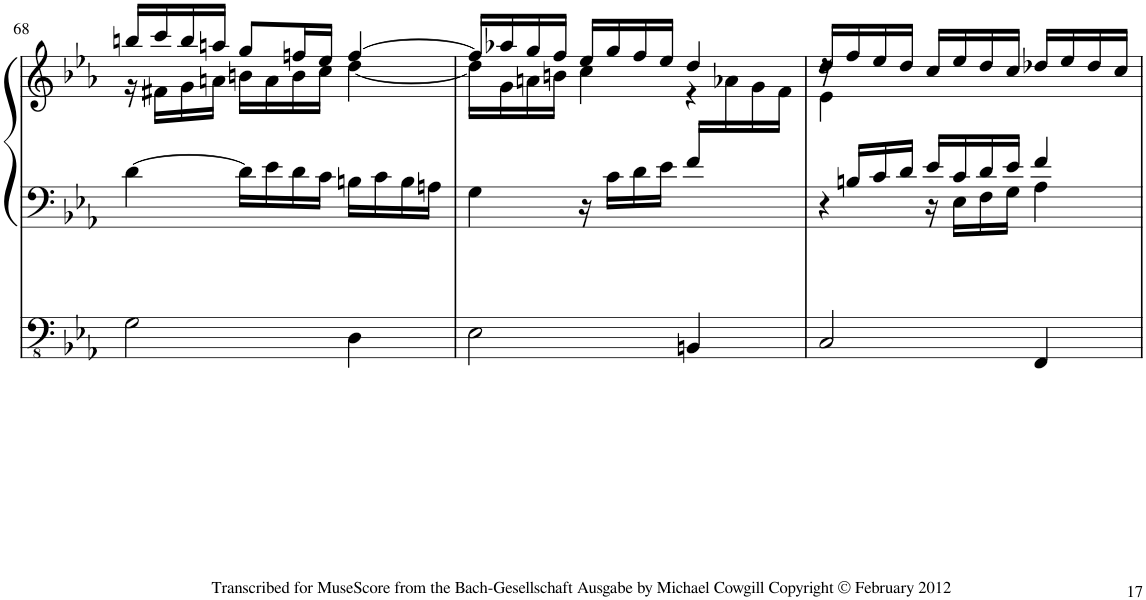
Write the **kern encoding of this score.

**kern	**kern	**kern
*part1	*part1	*part1
*staff3	*staff2	*staff1
*I"Organ	*	*
!!LO:PB:g=z
*clefFv4	*clefF4	*clefG2
*k[b-e-a-]	*k[b-e-a-]	*k[b-e-a-]
*M3/4	*M3/4	*M3/4
=68	=68	=68
*	*	*^
2GG\	[4d\	16bbn/LL	16r
.	.	16ccc/	16f#X\LL
.	.	16bb/	16g\
.	.	16aan/JJ	16an\JJ
.	16d\LL]	8gg/L	16bn\LL
.	16e-\	.	16a\
.	16d\	16ffn/L	16b\
.	16c\JJ	16ee-/JJ	16cc\JJ
4DD\	16Bn\LL	[4ff/	[4dd\
.	16c\	.	.
.	16B\	.	.
.	16An\JJ	.	.
=69	=69	=69	=69
*	*	*	*^
2EE-\	4G\	16ff/LL]	16dd\LL]	16ryy
*	*	*	*v	*v
.	.	16aa-X/	16g\
.	.	16gg/	16an\
.	.	16ff/JJ	16bn\JJ
.	16r	16ee-/LL	4cc\
.	16c\LL	16gg/	.
.	16d\	16ff/	.
.	16e-\JJ	16ee-/JJ	.
4BBBn/	16f/LL	4dd/	4r
*	*	*	*^
.	8.ryy	.	.	16a-X\
.	.	.	.	16g\
.	.	.	.	16f\JJ
=70	=70	=70	=70	=70
*	*^	*	*	*
2CC/	16ryy	4r	16dd/LL	16r	4e-\
.	16Bn/LL	.	16ff/	2ryy	.
.	16c/	.	16ee-/	.	.
.	16d/JJ	.	16dd/JJ	.	.
.	16e-/LL	16r	16cc/LL	.	2ryy
.	16c/	16E-\LL	16ee-/	.	.
.	16d/	16F\	16dd/	.	.
.	16e-/JJ	16G\JJ	16cc/JJ	.	.
4FFF/	4f/	4A-\	16dd-X/LL	.	.
.	.	.	16ee-/	8.ryy	.
.	.	.	16dd-/	.	.
.	.	.	16cc/JJ	.	.
*	*v	*v	*	*	*
*	*	*v	*v	*v
=	=	=
*-	*-	*-
